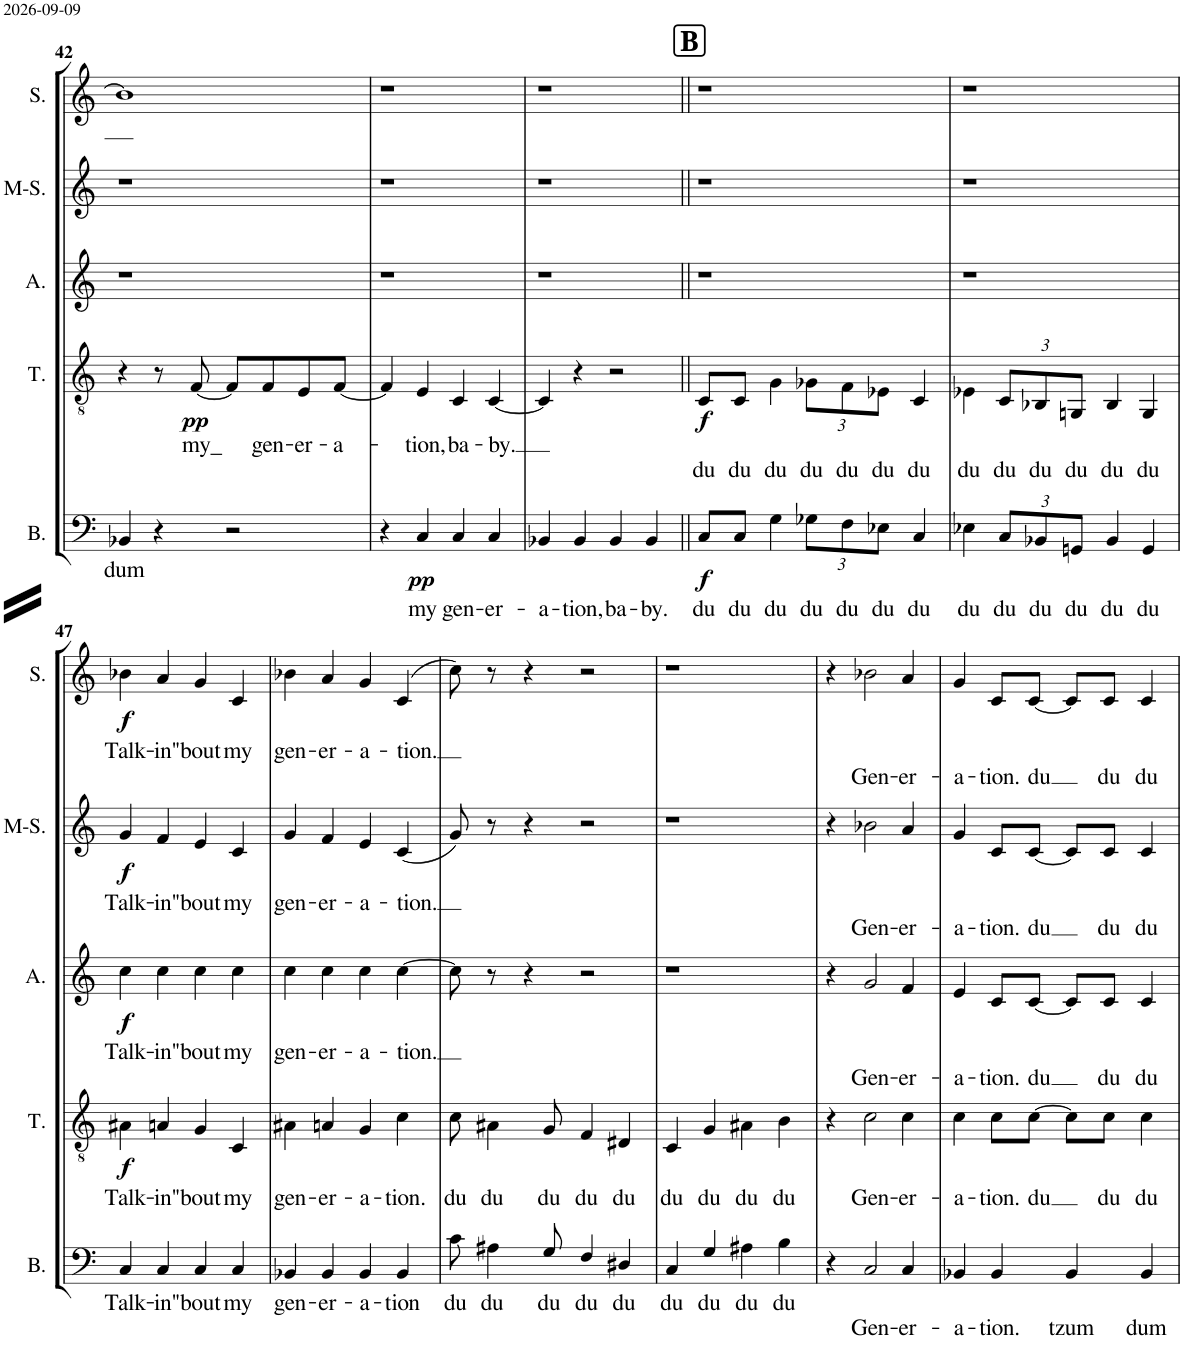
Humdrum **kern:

**kern	**text	**text	**dynam	**kern	**text	**text	**dynam	**kern	**text	**text	**dynam	**kern	**text	**text	**dynam	**kern	**text	**text	**dynam
*part5	*part5	*part5	*part5	*part4	*part4	*part4	*part4	*part3	*part3	*part3	*part3	*part2	*part2	*part2	*part2	*part1	*part1	*part1	*part1
*staff5	*staff5	*staff5	*staff5	*staff4	*staff4	*staff4	*staff4	*staff3	*staff3	*staff3	*staff3	*staff2	*staff2	*staff2	*staff2	*staff1	*staff1	*staff1	*staff1
*I"Bass	*	*	*	*I"Tenor	*	*	*	*I"Alto	*	*	*	*I"Mezzo-soprano	*	*	*	*I"Soprano	*	*	*
*I'B.	*	*	*	*I'T.	*	*	*	*I'A.	*	*	*	*I'M-S.	*	*	*	*I'S.	*	*	*
!!LO:PB:g=z
*clefF4	*	*	*	*clefGv2	*	*	*	*clefG2	*	*	*	*clefG2	*	*	*	*clefG2	*	*	*
*k[]	*	*	*	*k[]	*	*	*	*k[]	*	*	*	*k[]	*	*	*	*k[]	*	*	*
*M4/4	*	*	*	*M4/4	*	*	*	*M4/4	*	*	*	*M4/4	*	*	*	*M4/4	*	*	*
=42	=42	=42	=42	=42	=42	=42	=42	=42	=42	=42	=42	=42	=42	=42	=42	=42	=42	=42	=42
!	!LO:LY:b	!	!	!	!	!	!	!	!	!	!	!	!	!	!	!	!	!	!
4BB-X/	dum	.	.	4r	.	.	.	1r	.	.	.	1r	.	.	.	1b-]	.	.	.
4r	.	.	.	8r	.	.	.	.	.	.	.	.	.	.	.	.	.	.	.
!	!	!	!	!	!LO:LY:b	!	!LO:DY:b	!	!	!	!	!	!	!	!	!	!	!	!
.	.	.	.	[8F/	my_	.	pp	.	.	.	.	.	.	.	.	.	.	.	.
2r	.	.	.	8F/L]	.	.	.	.	.	.	.	.	.	.	.	.	.	.	.
!	!	!	!	!	!LO:LY:b	!	!	!	!	!	!	!	!	!	!	!	!	!	!
.	.	.	.	8F/	gen-	.	.	.	.	.	.	.	.	.	.	.	.	.	.
!	!	!	!	!	!LO:LY:b	!	!	!	!	!	!	!	!	!	!	!	!	!	!
.	.	.	.	8E/	-er-	.	.	.	.	.	.	.	.	.	.	.	.	.	.
!	!	!	!	!	!LO:LY:b	!	!	!	!	!	!	!	!	!	!	!	!	!	!
.	.	.	.	[8F/J	-a-	.	.	.	.	.	.	.	.	.	.	.	.	.	.
=43	=43	=43	=43	=43	=43	=43	=43	=43	=43	=43	=43	=43	=43	=43	=43	=43	=43	=43	=43
4r	.	.	.	4F/]	.	.	.	1r	.	.	.	1r	.	.	.	1r	.	.	.
!	!	!LO:LY:b	!LO:DY:b	!	!LO:LY:b	!	!	!	!	!	!	!	!	!	!	!	!	!	!
4C/	.	my	pp	4E/	-tion,	.	.	.	.	.	.	.	.	.	.	.	.	.	.
!	!	!LO:LY:b	!	!	!LO:LY:b	!	!	!	!	!	!	!	!	!	!	!	!	!	!
4C/	.	gen-	.	4C/	ba-	.	.	.	.	.	.	.	.	.	.	.	.	.	.
!	!	!LO:LY:b	!	!	!LO:LY:b	!	!	!	!	!	!	!	!	!	!	!	!	!	!
4C/	.	-er-	.	[4C/	-by.	.	.	.	.	.	.	.	.	.	.	.	.	.	.
=44	=44	=44	=44	=44	=44	=44	=44	=44	=44	=44	=44	=44	=44	=44	=44	=44	=44	=44	=44
!	!	!LO:LY:b	!	!	!	!	!	!	!	!	!	!	!	!	!	!	!	!	!
4BB-X/	.	-a-	.	4C/]	.	.	.	1r	.	.	.	1r	.	.	.	1r	.	.	.
!	!	!LO:LY:b	!	!	!	!	!	!	!	!	!	!	!	!	!	!	!	!	!
4BB-/	.	-tion,	.	4r	.	.	.	.	.	.	.	.	.	.	.	.	.	.	.
!	!	!LO:LY:b	!	!	!	!	!	!	!	!	!	!	!	!	!	!	!	!	!
4BB-/	.	ba-	.	2r	.	.	.	.	.	.	.	.	.	.	.	.	.	.	.
!	!	!LO:LY:b	!	!	!	!	!	!	!	!	!	!	!	!	!	!	!	!	!
4BB-/	.	-by.	.	.	.	.	.	.	.	.	.	.	.	.	.	.	.	.	.
!!LO:REH:place=s1:a:B:cj:fs=15.7124:t=B
=45||	=45||	=45||	=45||	=45||	=45||	=45||	=45||	=45||	=45||	=45||	=45||	=45||	=45||	=45||	=45||	=45||	=45||	=45||	=45||
!	!	!LO:LY:b	!LO:DY:b	!	!	!LO:LY:b	!LO:DY:b	!	!	!	!	!	!	!	!	!	!	!	!
8C/L	.	du	f	8C/L	.	du	f	1r	.	.	.	1r	.	.	.	1r	.	.	.
!	!	!LO:LY:b	!	!	!	!LO:LY:b	!	!	!	!	!	!	!	!	!	!	!	!	!
8C/J	.	du	.	8C/J	.	du	.	.	.	.	.	.	.	.	.	.	.	.	.
!	!	!LO:LY:b	!	!	!	!LO:LY:b	!	!	!	!	!	!	!	!	!	!	!	!	!
4G\	.	du	.	4G\	.	du	.	.	.	.	.	.	.	.	.	.	.	.	.
*Xbrackettup	*	*	*	*	*	*	*	*	*	*	*	*	*	*	*	*	*	*	*
!	!	!LO:LY:b	!	!	!	!	!	!	!	!	!	!	!	!	!	!	!	!	!
*	*	*	*	*Xbrackettup	*	*	*	*	*	*	*	*	*	*	*	*	*	*	*
!	!	!	!	!	!	!LO:LY:b	!	!	!	!	!	!	!	!	!	!	!	!	!
12G-X\L	.	du	.	12G-X\L	.	du	.	.	.	.	.	.	.	.	.	.	.	.	.
!	!	!LO:LY:b	!	!	!	!LO:LY:b	!	!	!	!	!	!	!	!	!	!	!	!	!
12F\	.	du	.	12F\	.	du	.	.	.	.	.	.	.	.	.	.	.	.	.
!	!	!LO:LY:b	!	!	!	!LO:LY:b	!	!	!	!	!	!	!	!	!	!	!	!	!
12E-X\J	.	du	.	12E-X\J	.	du	.	.	.	.	.	.	.	.	.	.	.	.	.
!	!	!LO:LY:b	!	!	!	!LO:LY:b	!	!	!	!	!	!	!	!	!	!	!	!	!
4C/	.	du	.	4C/	.	du	.	.	.	.	.	.	.	.	.	.	.	.	.
=46	=46	=46	=46	=46	=46	=46	=46	=46	=46	=46	=46	=46	=46	=46	=46	=46	=46	=46	=46
!	!	!LO:LY:b	!	!	!	!LO:LY:b	!	!	!	!	!	!	!	!	!	!	!	!	!
4E-X\	.	du	.	4E-X\	.	du	.	1r	.	.	.	1r	.	.	.	1r	.	.	.
!	!	!LO:LY:b	!	!	!	!LO:LY:b	!	!	!	!	!	!	!	!	!	!	!	!	!
12C/L	.	du	.	12C/L	.	du	.	.	.	.	.	.	.	.	.	.	.	.	.
!	!	!LO:LY:b	!	!	!	!LO:LY:b	!	!	!	!	!	!	!	!	!	!	!	!	!
12BB-X/	.	du	.	12BB-X/	.	du	.	.	.	.	.	.	.	.	.	.	.	.	.
!	!	!LO:LY:b	!	!	!	!LO:LY:b	!	!	!	!	!	!	!	!	!	!	!	!	!
12GGn/J	.	du	.	12GGn/J	.	du	.	.	.	.	.	.	.	.	.	.	.	.	.
!	!	!LO:LY:b	!	!	!	!LO:LY:b	!	!	!	!	!	!	!	!	!	!	!	!	!
4BB-/	.	du	.	4BB-/	.	du	.	.	.	.	.	.	.	.	.	.	.	.	.
!	!	!LO:LY:b	!	!	!	!LO:LY:b	!	!	!	!	!	!	!	!	!	!	!	!	!
4GG/	.	du	.	4GG/	.	du	.	.	.	.	.	.	.	.	.	.	.	.	.
!!LO:LB:g=z
=47	=47	=47	=47	=47	=47	=47	=47	=47	=47	=47	=47	=47	=47	=47	=47	=47	=47	=47	=47
!	!LO:LY:b	!	!	!	!LO:LY:b	!	!LO:DY:b	!	!LO:LY:b	!	!LO:DY:b	!	!LO:LY:b	!	!LO:DY:b	!	!LO:LY:b	!	!LO:DY:b
4C/	Talk-	.	.	4A#X\	Talk-	.	f	4cc\	Talk-	.	f	4g/	Talk-	.	f	4b-X\	Talk-	.	f
!	!LO:LY:b	!	!	!	!LO:LY:b	!	!	!	!LO:LY:b	!	!	!	!LO:LY:b	!	!	!	!LO:LY:b	!	!
4C/	-in'	.	.	4An/	-in'	.	.	4cc\	-in'	.	.	4f/	-in'	.	.	4a/	-in'	.	.
!	!LO:LY:b	!	!	!	!LO:LY:b	!	!	!	!LO:LY:b	!	!	!	!LO:LY:b	!	!	!	!LO:LY:b	!	!
4C/	'bout	.	.	4G/	'bout	.	.	4cc\	'bout	.	.	4e/	'bout	.	.	4g/	'bout	.	.
!	!LO:LY:b	!	!	!	!LO:LY:b	!	!	!	!LO:LY:b	!	!	!	!LO:LY:b	!	!	!	!LO:LY:b	!	!
4C/	my	.	.	4C/	my	.	.	4cc\	my	.	.	4c/	my	.	.	4c/	my	.	.
=48	=48	=48	=48	=48	=48	=48	=48	=48	=48	=48	=48	=48	=48	=48	=48	=48	=48	=48	=48
!	!LO:LY:b	!	!	!	!LO:LY:b	!	!	!	!LO:LY:b	!	!	!	!LO:LY:b	!	!	!	!LO:LY:b	!	!
4BB-X/	gen-	.	.	4A#X\	gen-	.	.	4cc\	gen-	.	.	4g/	gen-	.	.	4b-X\	gen-	.	.
!	!LO:LY:b	!	!	!	!LO:LY:b	!	!	!	!LO:LY:b	!	!	!	!LO:LY:b	!	!	!	!LO:LY:b	!	!
4BB-/	-er-	.	.	4An/	-er-	.	.	4cc\	-er-	.	.	4f/	-er-	.	.	4a/	-er-	.	.
!	!LO:LY:b	!	!	!	!LO:LY:b	!	!	!	!LO:LY:b	!	!	!	!LO:LY:b	!	!	!	!LO:LY:b	!	!
4BB-/	-a-	.	.	4G/	-a-	.	.	4cc\	-a-	.	.	4e/	-a-	.	.	4g/	-a-	.	.
!	!LO:LY:b	!	!	!	!LO:LY:b	!	!	!	!LO:LY:b	!	!	!	!LO:LY:b	!	!	!	!LO:LY:b	!	!
4BB-/	-tion	.	.	4c\	tion.	.	.	[4cc\	-tion.	.	.	(4c/	-tion.	.	.	(4c/	-tion.	.	.
=49	=49	=49	=49	=49	=49	=49	=49	=49	=49	=49	=49	=49	=49	=49	=49	=49	=49	=49	=49
!	!LO:LY:b	!	!	!	!LO:LY:b	!	!	!	!	!	!	!	!	!	!	!	!	!	!
8c\	du	.	.	8c\	du	.	.	8cc\]	.	.	.	8g/)	.	.	.	8cc\)	.	.	.
!	!LO:LY:b	!	!	!	!LO:LY:b	!	!	!	!	!	!	!	!	!	!	!	!	!	!
4A#X\	du	.	.	4A#X\	du	.	.	8r	.	.	.	8r	.	.	.	8r	.	.	.
.	.	.	.	.	.	.	.	4r	.	.	.	4r	.	.	.	4r	.	.	.
!	!LO:LY:b	!	!	!	!LO:LY:b	!	!	!	!	!	!	!	!	!	!	!	!	!	!
8G/	du	.	.	8G/	du	.	.	.	.	.	.	.	.	.	.	.	.	.	.
!	!LO:LY:b	!	!	!	!LO:LY:b	!	!	!	!	!	!	!	!	!	!	!	!	!	!
4F/	du	.	.	4F/	du	.	.	2r	.	.	.	2r	.	.	.	2r	.	.	.
!	!LO:LY:b	!	!	!	!LO:LY:b	!	!	!	!	!	!	!	!	!	!	!	!	!	!
4D#X/	du	.	.	4D#X/	du	.	.	.	.	.	.	.	.	.	.	.	.	.	.
=50	=50	=50	=50	=50	=50	=50	=50	=50	=50	=50	=50	=50	=50	=50	=50	=50	=50	=50	=50
!	!LO:LY:b	!	!	!	!LO:LY:b	!	!	!	!	!	!	!	!	!	!	!	!	!	!
4C/	du	.	.	4C/	du	.	.	1r	.	.	.	1r	.	.	.	1r	.	.	.
!	!LO:LY:b	!	!	!	!LO:LY:b	!	!	!	!	!	!	!	!	!	!	!	!	!	!
4G/	du	.	.	4G/	du	.	.	.	.	.	.	.	.	.	.	.	.	.	.
!	!LO:LY:b	!	!	!	!LO:LY:b	!	!	!	!	!	!	!	!	!	!	!	!	!	!
4A#X\	du	.	.	4A#X\	du	.	.	.	.	.	.	.	.	.	.	.	.	.	.
!	!LO:LY:b	!	!	!	!LO:LY:b	!	!	!	!	!	!	!	!	!	!	!	!	!	!
4B\	du	.	.	4B\	du	.	.	.	.	.	.	.	.	.	.	.	.	.	.
=51	=51	=51	=51	=51	=51	=51	=51	=51	=51	=51	=51	=51	=51	=51	=51	=51	=51	=51	=51
4r	.	.	.	4r	.	.	.	4r	.	.	.	4r	.	.	.	4r	.	.	.
!	!	!LO:LY:b	!	!	!LO:LY:b	!	!	!	!	!LO:LY:b	!	!	!	!LO:LY:b	!	!	!	!LO:LY:b	!
2C/	.	Gen-	.	2c\	Gen-	.	.	2g/	.	Gen-	.	2b-X\	.	Gen-	.	2b-X\	.	Gen-	.
!	!	!LO:LY:b	!	!	!LO:LY:b	!	!	!	!	!LO:LY:b	!	!	!	!LO:LY:b	!	!	!	!LO:LY:b	!
4C/	.	-er-	.	4c\	-er-	.	.	4f/	.	-er-	.	4a/	.	-er-	.	4a/	.	-er-	.
=52	=52	=52	=52	=52	=52	=52	=52	=52	=52	=52	=52	=52	=52	=52	=52	=52	=52	=52	=52
!	!	!LO:LY:b	!	!	!LO:LY:b	!	!	!	!	!LO:LY:b	!	!	!	!LO:LY:b	!	!	!	!LO:LY:b	!
4BB-X/	.	-a-	.	4c\	-a-	.	.	4e/	.	-a-	.	4g/	.	-a-	.	4g/	.	-a-	.
!	!	!LO:LY:b	!	!	!LO:LY:b	!	!	!	!	!LO:LY:b	!	!	!	!LO:LY:b	!	!	!	!LO:LY:b	!
4BB-/	.	-tion.	.	8c\L	-tion.	.	.	8c/L	.	-tion.	.	8c/L	.	-tion.	.	8c/L	.	-tion.	.
!	!	!	!	!	!LO:LY:b	!	!	!	!	!LO:LY:b	!	!	!	!LO:LY:b	!	!	!	!LO:LY:b	!
.	.	.	.	[8c\J	du	.	.	[8c/J	.	du	.	[8c/J	.	du	.	[8c/J	.	du	.
!	!	!LO:LY:b	!	!	!	!	!	!	!	!	!	!	!	!	!	!	!	!	!
4BB-/	.	tzum	.	8c\L]	.	.	.	8c/L]	.	.	.	8c/L]	.	.	.	8c/L]	.	.	.
!	!	!	!	!	!LO:LY:b	!	!	!	!	!LO:LY:b	!	!	!	!LO:LY:b	!	!	!	!LO:LY:b	!
.	.	.	.	8c\J	du	.	.	8c/J	.	du	.	8c/J	.	du	.	8c/J	.	du	.
!	!	!LO:LY:b	!	!	!LO:LY:b	!	!	!	!	!LO:LY:b	!	!	!	!LO:LY:b	!	!	!	!LO:LY:b	!
4BB-/	.	dum	.	4c\	du	.	.	4c/	.	du	.	4c/	.	du	.	4c/	.	du	.
=	=	=	=	=	=	=	=	=	=	=	=	=	=	=	=	=	=	=	=
*-	*-	*-	*-	*-	*-	*-	*-	*-	*-	*-	*-	*-	*-	*-	*-	*-	*-	*-	*-
